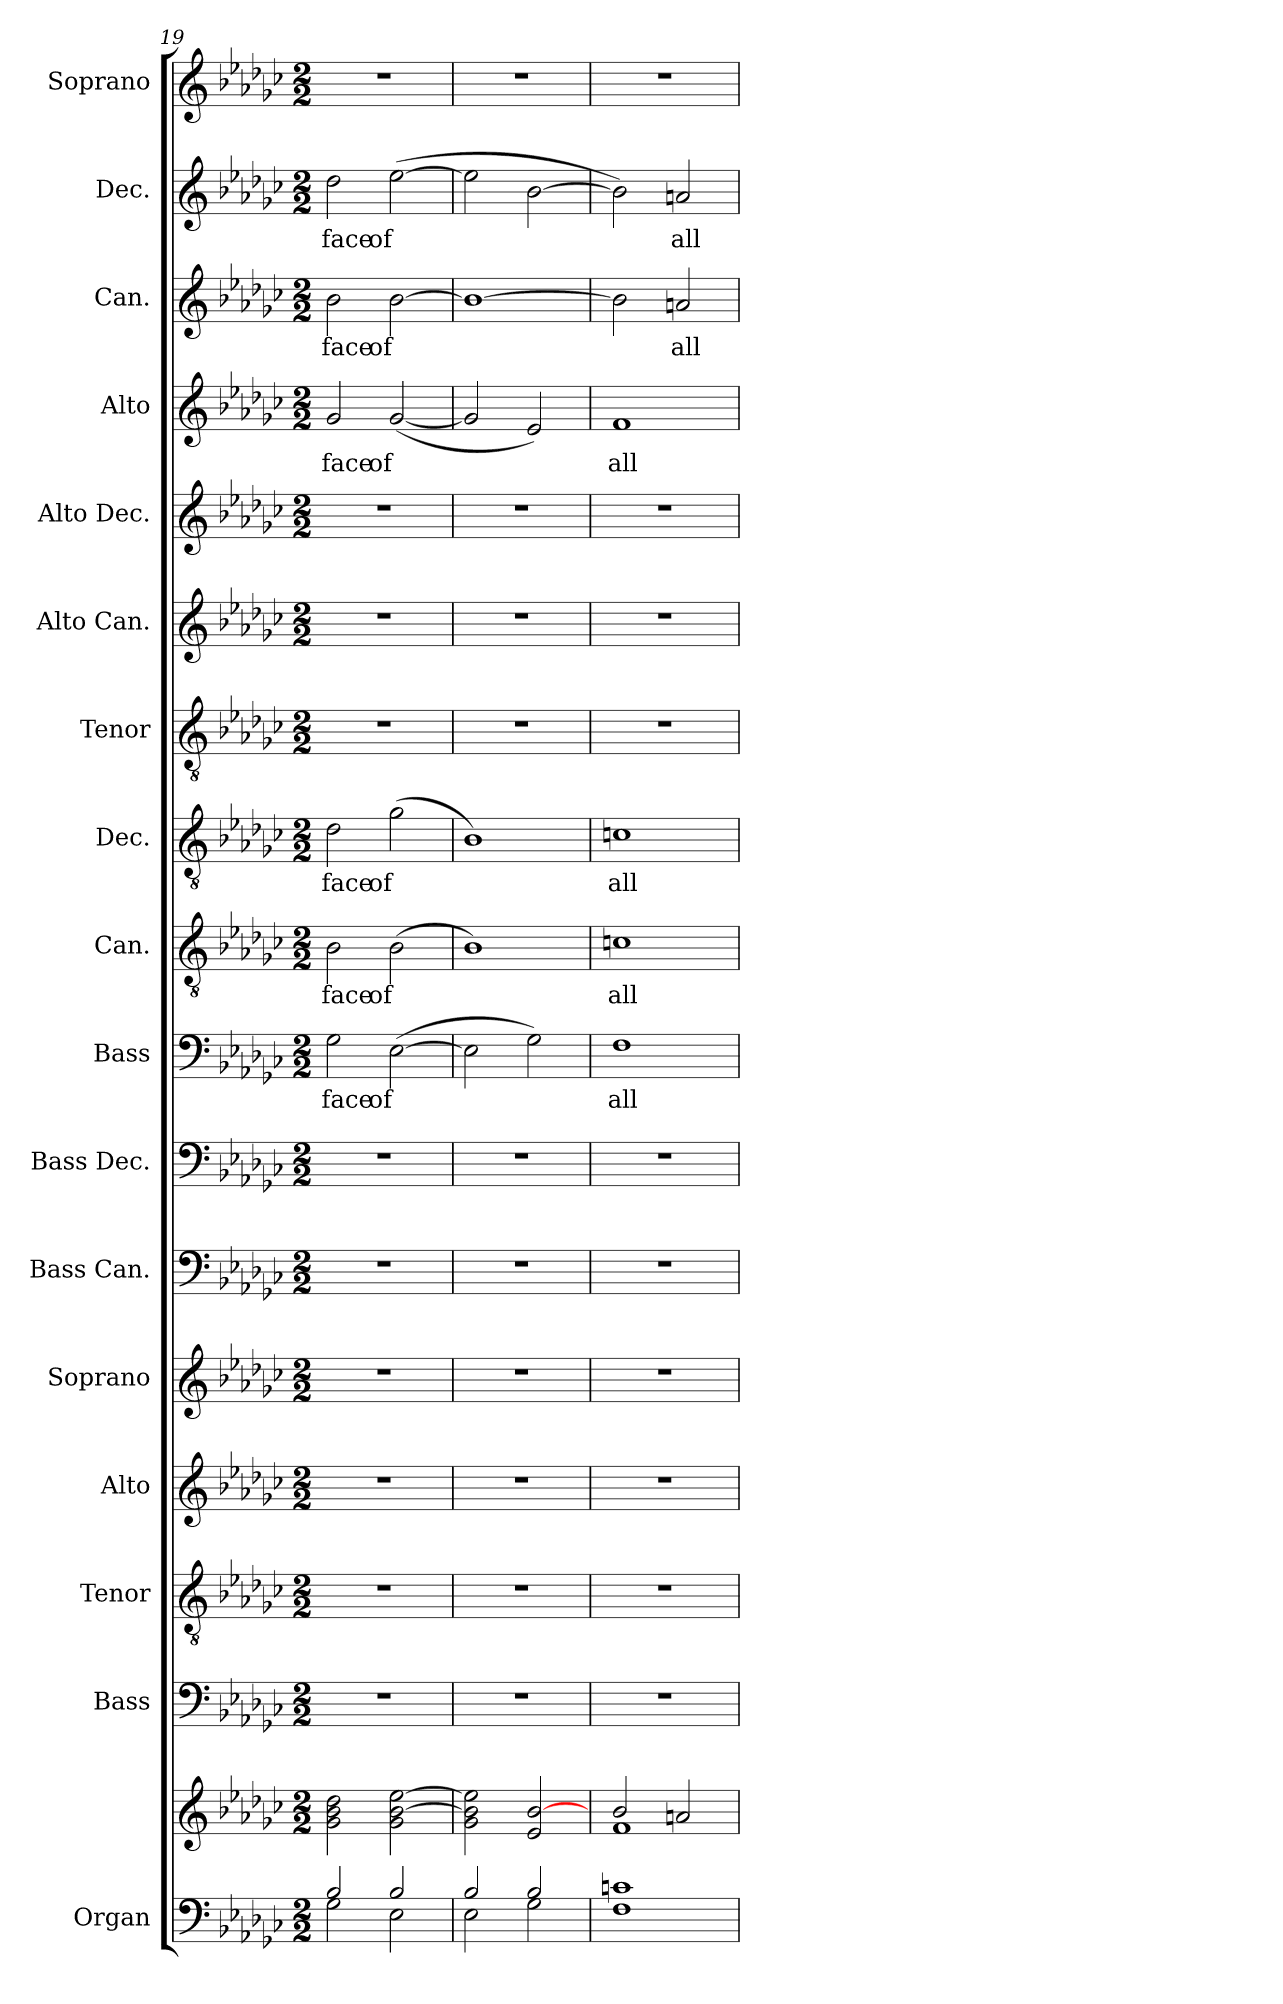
**kern	**kern	**kern	**kern	**kern	**kern	**kern	**kern	**kern	**text	**kern	**text	**kern	**text	**kern	**kern	**kern	**kern	**text	**kern	**text	**kern	**text	**kern
*part17	*part17	*part16	*part15	*part14	*part13	*part12	*part11	*part10	*part10	*part9	*part9	*part8	*part8	*part7	*part6	*part5	*part4	*part4	*part3	*part3	*part2	*part2	*part1
*staff18	*staff17	*staff16	*staff15	*staff14	*staff13	*staff12	*staff11	*staff10	*staff10	*staff9	*staff9	*staff8	*staff8	*staff7	*staff6	*staff5	*staff4	*staff4	*staff3	*staff3	*staff2	*staff2	*staff1
*I"Organ	*	*I"Bass	*I"Tenor	*I"Alto	*I"Soprano	*I"Bass Can.	*I"Bass Dec.	*I"Bass	*	*I"Can.	*	*I"Dec.	*	*I"Tenor	*I"Alto Can.	*I"Alto Dec.	*I"Alto	*	*I"Can.	*	*I"Dec.	*	*I"Soprano
*I'Org.	*	*I'B.	*I'T.	*I'A.	*I'S.	*I'B.   Can.	*I'Dec.	*I'B.	*	*	*	*I'Dec.	*	*I'T.	*I'A.   Can.	*I'Dec.	*I'A.	*	*	*	*I'Dec.	*	*I'S.
*clefF4	*clefG2	*clefF4	*clefGv2	*clefG2	*clefG2	*clefF4	*clefF4	*clefF4	*	*clefGv2	*	*clefGv2	*	*clefGv2	*clefG2	*clefG2	*clefG2	*	*clefG2	*	*clefG2	*	*clefG2
*	*	*	*ITrd7c12	*	*	*	*	*	*	*ITrd7c12	*	*ITrd7c12	*	*ITrd7c12	*	*	*	*	*	*	*	*	*
*k[b-e-a-d-g-c-]	*k[b-e-a-d-g-c-]	*k[b-e-a-d-g-c-]	*k[b-e-a-d-g-c-]	*k[b-e-a-d-g-c-]	*k[b-e-a-d-g-c-]	*k[b-e-a-d-g-c-]	*k[b-e-a-d-g-c-]	*k[b-e-a-d-g-c-]	*	*k[b-e-a-d-g-c-]	*	*k[b-e-a-d-g-c-]	*	*k[b-e-a-d-g-c-]	*k[b-e-a-d-g-c-]	*k[b-e-a-d-g-c-]	*k[b-e-a-d-g-c-]	*	*k[b-e-a-d-g-c-]	*	*k[b-e-a-d-g-c-]	*	*k[b-e-a-d-g-c-]
*G-:	*G-:	*G-:	*G-:	*G-:	*G-:	*G-:	*G-:	*G-:	*	*G-:	*	*G-:	*	*G-:	*G-:	*G-:	*G-:	*	*G-:	*	*G-:	*	*G-:
*M2/2	*M2/2	*M2/2	*M2/2	*M2/2	*M2/2	*M2/2	*M2/2	*M2/2	*	*M2/2	*	*M2/2	*	*M2/2	*M2/2	*M2/2	*M2/2	*	*M2/2	*	*M2/2	*	*M2/2
=19	=19	=19	=19	=19	=19	=19	=19	=19	=19	=19	=19	=19	=19	=19	=19	=19	=19	=19	=19	=19	=19	=19	=19
*^	*	*	*	*	*	*	*	*	*	*	*	*	*	*	*	*	*	*	*	*	*	*	*
!	!	!	!	!	!	!	!	!	!	!LO:LY:b:color=#000000	!	!	!	!	!	!	!	!	!	!	!	!	!	!
!	!	!	!	!	!	!	!	!	!	!	!	!LO:LY:b:color=#000000	!	!	!	!	!	!	!	!	!	!	!	!
!	!	!	!	!	!	!	!	!	!	!	!	!	!	!LO:LY:b:color=#000000	!	!	!	!	!	!	!	!	!	!
!	!	!	!	!	!	!	!	!	!	!	!	!	!	!	!	!	!	!	!LO:LY:b:color=#000000	!	!	!	!	!
!	!	!	!	!	!	!	!	!	!	!	!	!	!	!	!	!	!	!	!	!	!LO:LY:b:color=#000000	!	!	!
!	!	!	!	!	!	!	!	!	!	!	!	!	!	!	!	!	!	!	!	!	!	!	!LO:LY:b:color=#000000	!
2B-i/	2G-i\	2g-i\ 2b-i 2dd-i	1r	1r	1r	1r	1r	1r	2G-i\	face	2BB-i\	face	2D-i\	face	1r	1r	1r	2g-i/	face	2b-i\	face	2dd-i\	face	1r
!	!	!	!	!	!	!	!	!	!	!LO:LY:b:color=#000000	!	!	!	!	!	!	!	!	!	!	!	!	!	!
!	!	!	!	!	!	!	!	!	!	!	!	!LO:LY:b:color=#000000	!	!	!	!	!	!	!	!	!	!	!	!
!	!	!	!	!	!	!	!	!	!	!	!	!	!	!LO:LY:b:color=#000000	!	!	!	!	!	!	!	!	!	!
!	!	!	!	!	!	!	!	!	!	!	!	!	!	!	!	!	!	!	!LO:LY:b:color=#000000	!	!	!	!	!
!	!	!	!	!	!	!	!	!	!	!	!	!	!	!	!	!	!	!	!	!	!LO:LY:b:color=#000000	!	!	!
!	!	!	!	!	!	!	!	!	!	!	!	!	!	!	!	!	!	!	!	!	!	!	!LO:LY:b:color=#000000	!
2B-i/	2E-i\	2g-i\ [2b-i [2ee-i	.	.	.	.	.	.	([2E-i\	of	(2BB-i\	of	(2G-i\	of	.	.	.	([2g-i/	of	[2b-i\	of	([2ee-i\	of	.
=20	=20	=20	=20	=20	=20	=20	=20	=20	=20	=20	=20	=20	=20	=20	=20	=20	=20	=20	=20	=20	=20	=20	=20	=20
2B-i/	2E-i\	2g-i\ 2b-i] 2ee-i]	1r	1r	1r	1r	1r	1r	2E-i\]	.	1BB-i)	.	1BB-i)	.	1r	1r	1r	2g-i/]	.	1b-i_	.	2ee-i\]	.	1r
2B-i/	2G-i\	2e-i/ [2b-i	.	.	.	.	.	.	2G-i\)	.	.	.	.	.	.	.	.	2e-i/)	.	.	.	[2b-i\	.	.
=21	=21	=21	=21	=21	=21	=21	=21	=21	=21	=21	=21	=21	=21	=21	=21	=21	=21	=21	=21	=21	=21	=21	=21	=21
*	*	*^	*	*	*	*	*	*	*	*	*	*	*	*	*	*	*	*	*	*	*	*	*	*
!	!	!	!	!	!	!	!	!	!	!	!LO:LY:b:color=#000000	!	!	!	!	!	!	!	!	!	!	!	!	!	!
!	!	!	!	!	!	!	!	!	!	!	!	!	!LO:LY:b:color=#000000	!	!	!	!	!	!	!	!	!	!	!	!
!	!	!	!	!	!	!	!	!	!	!	!	!	!	!	!LO:LY:b:color=#000000	!	!	!	!	!	!	!	!	!	!
!	!	!	!	!	!	!	!	!	!	!	!	!	!	!	!	!	!	!	!	!LO:LY:b:color=#000000	!	!	!	!	!
1cni	1Fi	2b-i/	1fi	1r	1r	1r	1r	1r	1r	1Fi	all	1Cni	all	1Cni	all	1r	1r	1r	1fi	all	2b-i\]	.	2b-i\])	.	1r
!	!	!	!	!	!	!	!	!	!	!	!	!	!	!	!	!	!	!	!	!	!	!LO:LY:b:color=#000000	!	!	!
!	!	!	!	!	!	!	!	!	!	!	!	!	!	!	!	!	!	!	!	!	!	!	!	!LO:LY:b:color=#000000	!
.	.	2ani/	.	.	.	.	.	.	.	.	.	.	.	.	.	.	.	.	.	.	2ani/	all	2ani/	all	.
*v	*v	*	*	*	*	*	*	*	*	*	*	*	*	*	*	*	*	*	*	*	*	*	*	*	*
*	*v	*v	*	*	*	*	*	*	*	*	*	*	*	*	*	*	*	*	*	*	*	*	*	*
=	=	=	=	=	=	=	=	=	=	=	=	=	=	=	=	=	=	=	=	=	=	=	=
*-	*-	*-	*-	*-	*-	*-	*-	*-	*-	*-	*-	*-	*-	*-	*-	*-	*-	*-	*-	*-	*-	*-	*-
